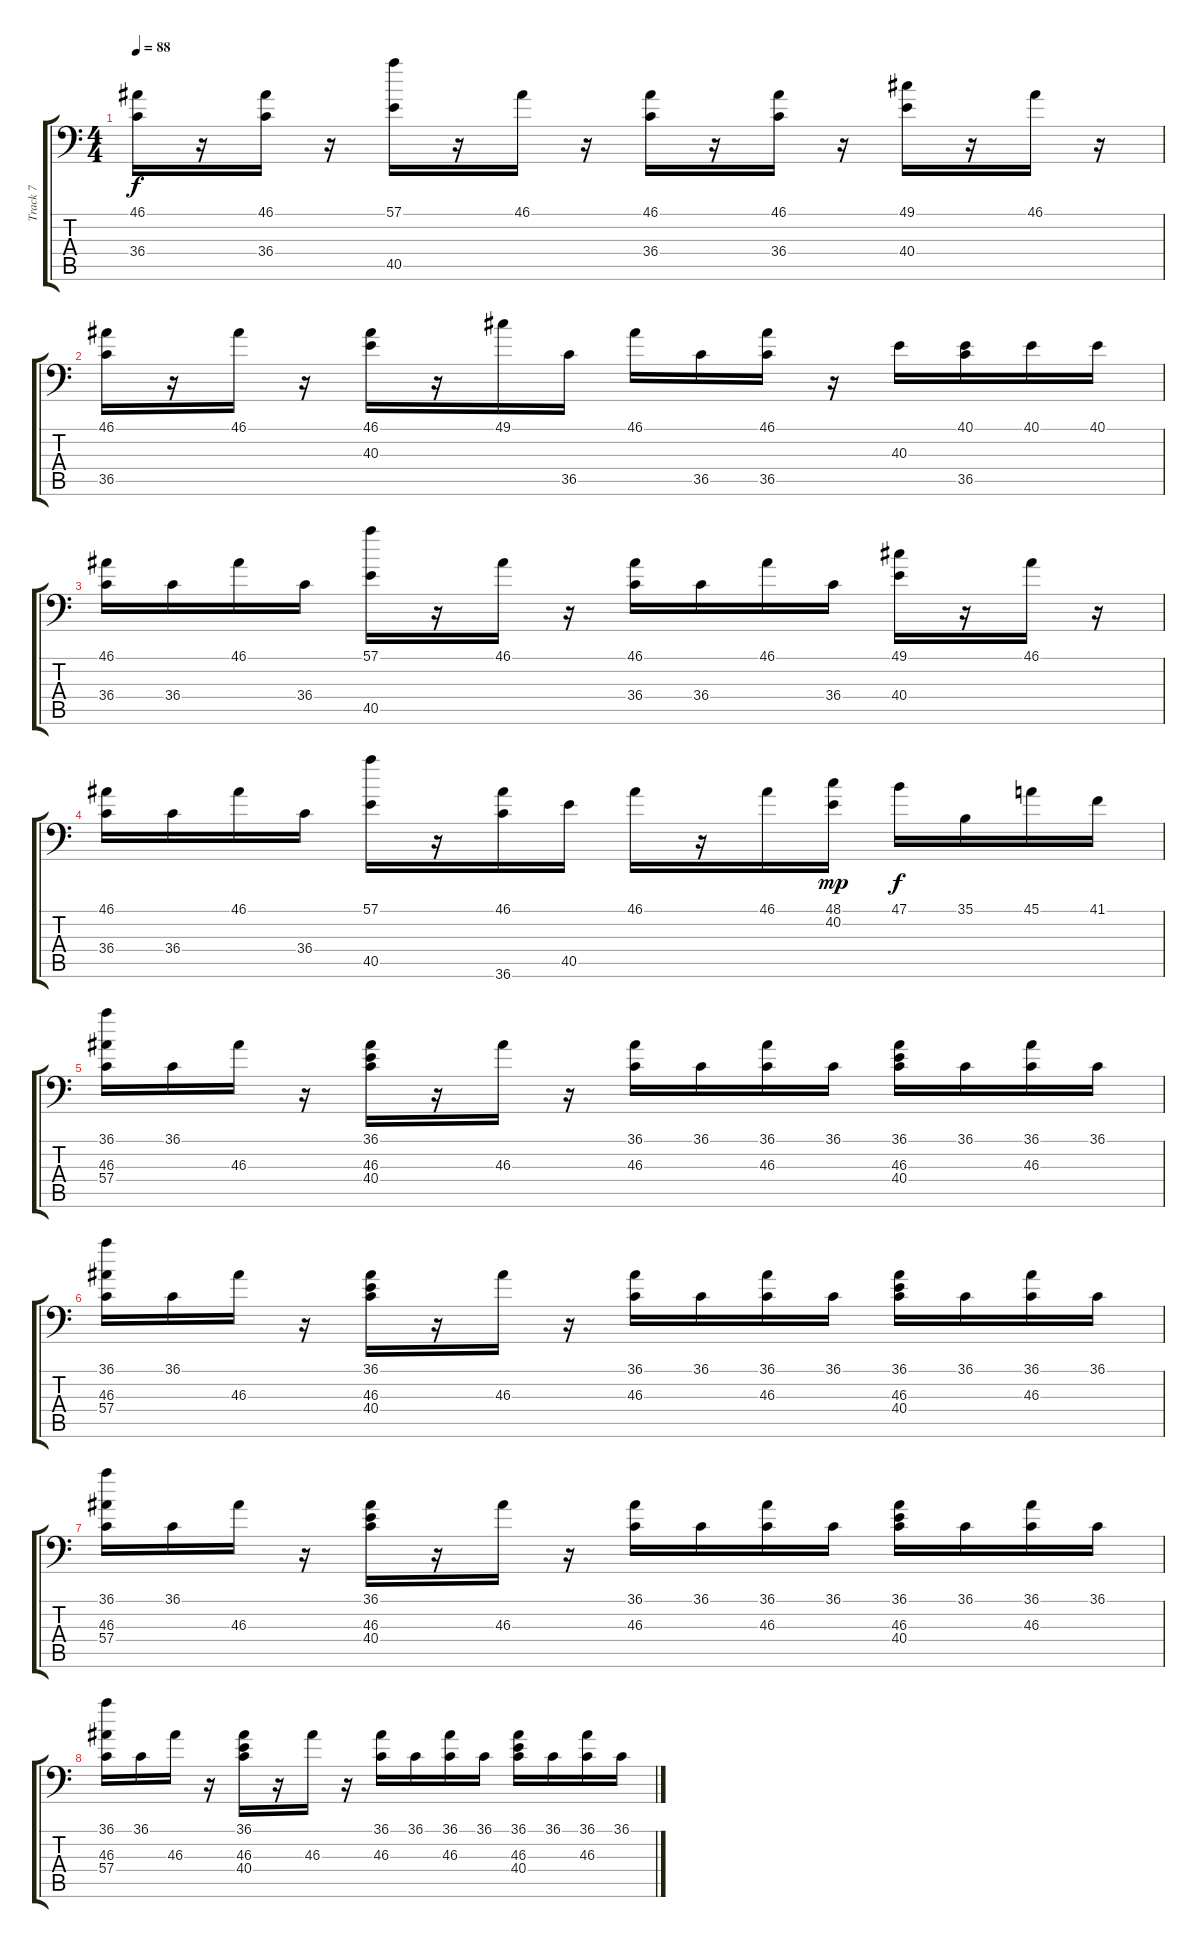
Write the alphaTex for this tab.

\track ("Track 7" "Track 7") {instrument acousticgrandpiano}
\staff {score tabs}
\tuning (C-1 C-1 C-1 C-1 C-1 C-1) {hide}
\ts (4 4)
\tempo 88
\clef f4
\ks c
(46.1 36.4).16{dy f} r.16 (46.1 36.4).16 r.16 (57.1 40.5).16 r.16 46.1.16 r.16 (46.1 36.4).16 r.16 (46.1 36.4).16 r.16 (49.1 40.4).16 r.16 46.1.16 r.16 |
(46.1 36.5).16 r.16 46.1.16 r.16 (46.1 40.3).16 r.16 49.1.16 36.5.16 46.1.16 36.5.16 (46.1 36.5).16 r.16 40.3.16 (40.1 36.5).16 40.1.16 40.1.16 |
(46.1 36.4).16 36.4.16 46.1.16 36.4.16 (57.1 40.5).16 r.16 46.1.16 r.16 (46.1 36.4).16 36.4.16 46.1.16 36.4.16 (49.1 40.4).16 r.16 46.1.16 r.16 |
(46.1 36.4).16 36.4.16 46.1.16 36.4.16 (57.1 40.5).16 r.16 (46.1 36.6).16 40.5.16 46.1.16 r.16 46.1.16 (48.1 40.2).16{dy mp} 47.1.16{dy f} 35.1.16 45.1.16 41.1.16 |
(36.1 46.3 57.4).16 36.1.16 46.3.16 r.16 (36.1 46.3 40.4).16 r.16 46.3.16 r.16 (36.1 46.3).16 36.1.16 (36.1 46.3).16 36.1.16 (36.1 46.3 40.4).16 36.1.16 (36.1 46.3).16 36.1.16 |
(36.1 46.3 57.4).16 36.1.16 46.3.16 r.16 (36.1 46.3 40.4).16 r.16 46.3.16 r.16 (36.1 46.3).16 36.1.16 (36.1 46.3).16 36.1.16 (36.1 46.3 40.4).16 36.1.16 (36.1 46.3).16 36.1.16 |
(36.1 46.3 57.4).16 36.1.16 46.3.16 r.16 (36.1 46.3 40.4).16 r.16 46.3.16 r.16 (36.1 46.3).16 36.1.16 (36.1 46.3).16 36.1.16 (36.1 46.3 40.4).16 36.1.16 (36.1 46.3).16 36.1.16 |
(36.1 46.3 57.4).16 36.1.16 46.3.16 r.16 (36.1 46.3 40.4).16 r.16 46.3.16 r.16 (36.1 46.3).16 36.1.16 (36.1 46.3).16 36.1.16 (36.1 46.3 40.4).16 36.1.16 (36.1 46.3).16 36.1.16
